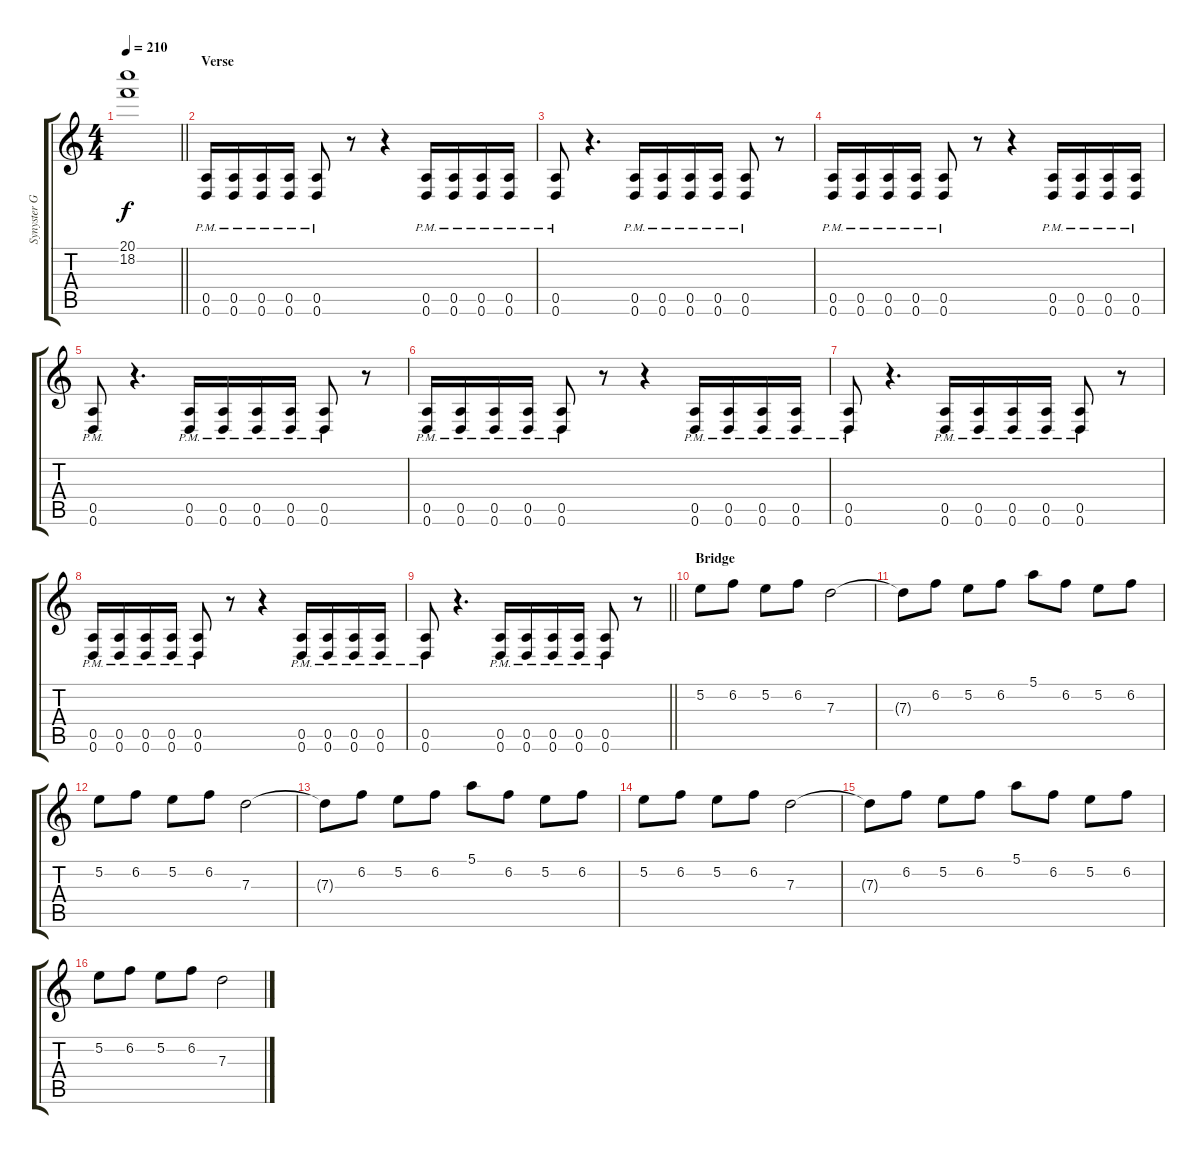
\track ("Synyster Gates" "Synyster G") {instrument distortionguitar}
\staff {score tabs}
\tuning (E4 B3 G3 D3 A2 D2) {hide}
\ts (4 4)
\tempo 210
\clef g2
\barLineRight lightlight
\ks c
(20.1{t} 18.2{t}).1{dy f} |
\section ("" "Verse")
(0.5{pm} 0.6{pm}).16{instrument distortionguitar} (0.5{pm} 0.6{pm}).16 (0.5{pm} 0.6{pm}).16 (0.5{pm} 0.6{pm}).16 (0.5{pm} 0.6{pm}).8 r.8 r.4 (0.5{pm} 0.6{pm}).16 (0.5{pm} 0.6{pm}).16 (0.5{pm} 0.6{pm}).16 (0.5{pm} 0.6{pm}).16 |
(0.5{pm} 0.6{pm}).8 r.4{d} (0.5{pm} 0.6{pm}).16 (0.5{pm} 0.6{pm}).16 (0.5{pm} 0.6{pm}).16 (0.5{pm} 0.6{pm}).16 (0.5{pm} 0.6{pm}).8 r.8 |
(0.5{pm} 0.6{pm}).16 (0.5{pm} 0.6{pm}).16 (0.5{pm} 0.6{pm}).16 (0.5{pm} 0.6{pm}).16 (0.5{pm} 0.6{pm}).8 r.8 r.4 (0.5{pm} 0.6{pm}).16 (0.5{pm} 0.6{pm}).16 (0.5{pm} 0.6{pm}).16 (0.5{pm} 0.6{pm}).16 |
(0.5{pm} 0.6{pm}).8 r.4{d} (0.5{pm} 0.6{pm}).16 (0.5{pm} 0.6{pm}).16 (0.5{pm} 0.6{pm}).16 (0.5{pm} 0.6{pm}).16 (0.5{pm} 0.6{pm}).8 r.8 |
(0.5{pm} 0.6{pm}).16 (0.5{pm} 0.6{pm}).16 (0.5{pm} 0.6{pm}).16 (0.5{pm} 0.6{pm}).16 (0.5{pm} 0.6{pm}).8 r.8 r.4 (0.5{pm} 0.6{pm}).16 (0.5{pm} 0.6{pm}).16 (0.5{pm} 0.6{pm}).16 (0.5{pm} 0.6{pm}).16 |
(0.5{pm} 0.6{pm}).8 r.4{d} (0.5{pm} 0.6{pm}).16 (0.5{pm} 0.6{pm}).16 (0.5{pm} 0.6{pm}).16 (0.5{pm} 0.6{pm}).16 (0.5{pm} 0.6{pm}).8 r.8 |
(0.5{pm} 0.6{pm}).16 (0.5{pm} 0.6{pm}).16 (0.5{pm} 0.6{pm}).16 (0.5{pm} 0.6{pm}).16 (0.5{pm} 0.6{pm}).8 r.8 r.4 (0.5{pm} 0.6{pm}).16 (0.5{pm} 0.6{pm}).16 (0.5{pm} 0.6{pm}).16 (0.5{pm} 0.6{pm}).16 |
\barLineRight lightlight
(0.5{pm} 0.6{pm}).8 r.4{d} (0.5{pm} 0.6{pm}).16 (0.5{pm} 0.6{pm}).16 (0.5{pm} 0.6{pm}).16 (0.5{pm} 0.6{pm}).16 (0.5{pm} 0.6{pm}).8 r.8 |
\section ("" "Bridge")
5.2.8 6.2.8 5.2.8 6.2.8 7.3.2 |
7.3{t}.8 6.2.8 5.2.8 6.2.8 5.1.8 6.2.8 5.2.8 6.2.8 |
5.2.8 6.2.8 5.2.8 6.2.8 7.3.2 |
7.3{t}.8 6.2.8 5.2.8 6.2.8 5.1.8 6.2.8 5.2.8 6.2.8 |
5.2.8 6.2.8 5.2.8 6.2.8 7.3.2 |
7.3{t}.8 6.2.8 5.2.8 6.2.8 5.1.8 6.2.8 5.2.8 6.2.8 |
5.2.8 6.2.8 5.2.8 6.2.8 7.3.2
